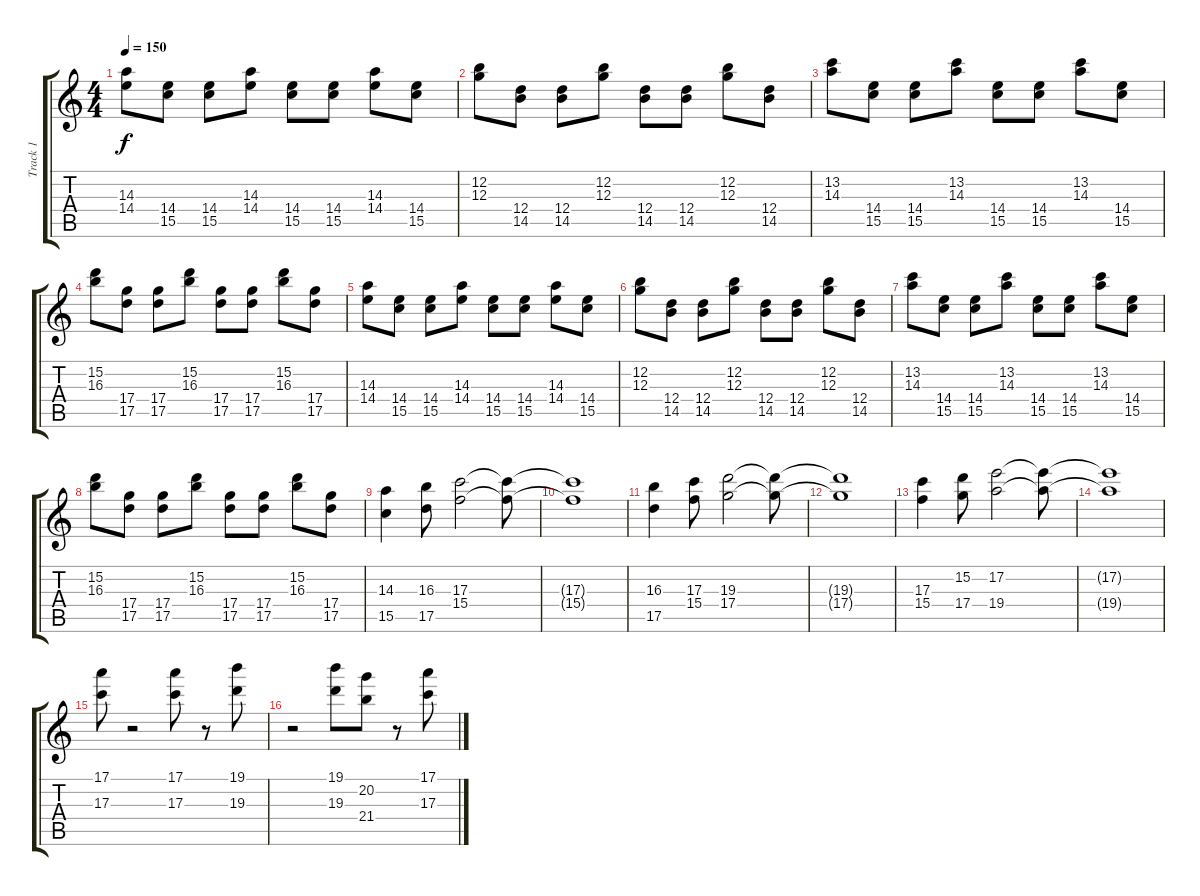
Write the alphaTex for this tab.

\track ("Track 1" "Track 1") {instrument distortionguitar}
\staff {score tabs}
\tuning (E4 B3 G3 D3 A2 E2) {hide}
\ts (4 4)
\tempo 150
\clef g2
\ks c
(14.3 14.4).8{dy f} (14.4 15.5).8 (14.4 15.5).8 (14.3 14.4).8 (14.4 15.5).8 (14.4 15.5).8 (14.3 14.4).8 (14.4 15.5).8 |
(12.2 12.3).8 (12.4 14.5).8 (12.4 14.5).8 (12.2 12.3).8 (12.4 14.5).8 (12.4 14.5).8 (12.2 12.3).8 (12.4 14.5).8 |
(13.2 14.3).8 (14.4 15.5).8 (14.4 15.5).8 (13.2 14.3).8 (14.4 15.5).8 (14.4 15.5).8 (13.2 14.3).8 (14.4 15.5).8 |
(15.2 16.3).8 (17.4 17.5).8 (17.4 17.5).8 (15.2 16.3).8 (17.4 17.5).8 (17.4 17.5).8 (15.2 16.3).8 (17.4 17.5).8 |
(14.3 14.4).8 (14.4 15.5).8 (14.4 15.5).8 (14.3 14.4).8 (14.4 15.5).8 (14.4 15.5).8 (14.3 14.4).8 (14.4 15.5).8 |
(12.2 12.3).8 (12.4 14.5).8 (12.4 14.5).8 (12.2 12.3).8 (12.4 14.5).8 (12.4 14.5).8 (12.2 12.3).8 (12.4 14.5).8 |
(13.2 14.3).8 (14.4 15.5).8 (14.4 15.5).8 (13.2 14.3).8 (14.4 15.5).8 (14.4 15.5).8 (13.2 14.3).8 (14.4 15.5).8 |
(15.2 16.3).8 (17.4 17.5).8 (17.4 17.5).8 (15.2 16.3).8 (17.4 17.5).8 (17.4 17.5).8 (15.2 16.3).8 (17.4 17.5).8 |
(14.3 15.5).4 (16.3 17.5).8 (17.3 15.4).2 (17.3{t} 15.4{t}).8 |
(17.3{t} 15.4{t}).1 |
(16.3 17.5).4 (17.3 15.4).8 (19.3 17.4).2 (19.3{t} 17.4{t}).8 |
(19.3{t} 17.4{t}).1 |
(17.3 15.4).4 (15.2 17.4).8 (17.2 19.4).2 (17.2{t} 19.4{t}).8 |
(17.2{t} 19.4{t}).1 |
(17.1 17.3).8 r.2 (17.1 17.3).8 r.8 (19.1 19.3).8 |
r.2 (19.1 19.3).8 (20.2 21.4).8 r.8 (17.1 17.3).8
